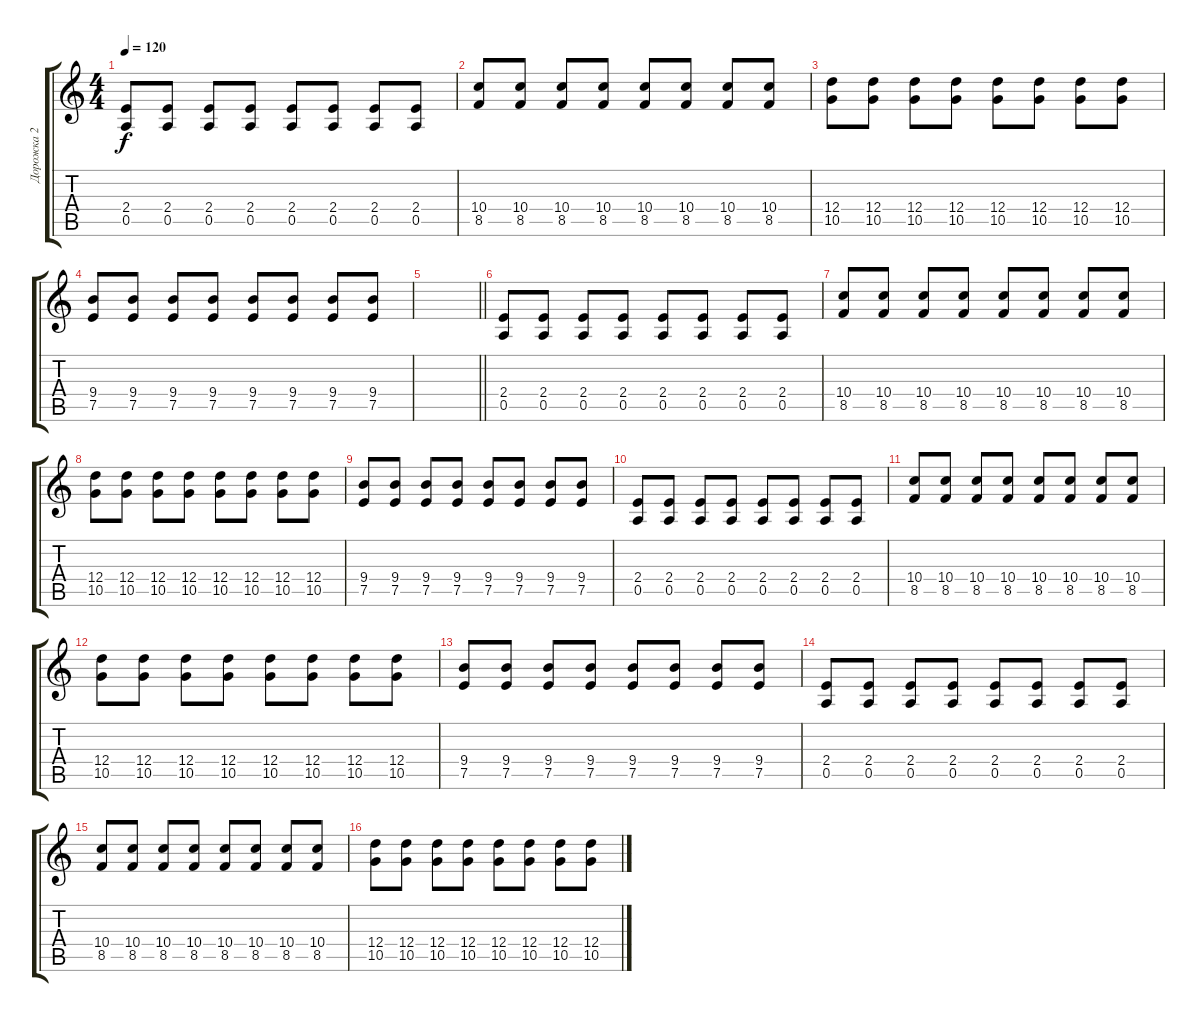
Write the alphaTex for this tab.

\track ("Дорожка 2" "Дорожка 2") {instrument distortionguitar}
\staff {score tabs}
\tuning (E4 B3 G3 D3 A2 E2) {hide}
\ts (4 4)
\tempo 120
\clef g2
\ks c
(2.4 0.5).8{dy f} (2.4 0.5).8 (2.4 0.5).8 (2.4 0.5).8 (2.4 0.5).8 (2.4 0.5).8 (2.4 0.5).8 (2.4 0.5).8 |
(10.4 8.5).8 (10.4 8.5).8 (10.4 8.5).8 (10.4 8.5).8 (10.4 8.5).8 (10.4 8.5).8 (10.4 8.5).8 (10.4 8.5).8 |
(12.4 10.5).8 (12.4 10.5).8 (12.4 10.5).8 (12.4 10.5).8 (12.4 10.5).8 (12.4 10.5).8 (12.4 10.5).8 (12.4 10.5).8 |
(9.4 7.5).8 (9.4 7.5).8 (9.4 7.5).8 (9.4 7.5).8 (9.4 7.5).8 (9.4 7.5).8 (9.4 7.5).8 (9.4 7.5).8 |
\barLineRight lightlight
|
(2.4 0.5).8 (2.4 0.5).8 (2.4 0.5).8 (2.4 0.5).8 (2.4 0.5).8 (2.4 0.5).8 (2.4 0.5).8 (2.4 0.5).8 |
(10.4 8.5).8 (10.4 8.5).8 (10.4 8.5).8 (10.4 8.5).8 (10.4 8.5).8 (10.4 8.5).8 (10.4 8.5).8 (10.4 8.5).8 |
(12.4 10.5).8 (12.4 10.5).8 (12.4 10.5).8 (12.4 10.5).8 (12.4 10.5).8 (12.4 10.5).8 (12.4 10.5).8 (12.4 10.5).8 |
(9.4 7.5).8 (9.4 7.5).8 (9.4 7.5).8 (9.4 7.5).8 (9.4 7.5).8 (9.4 7.5).8 (9.4 7.5).8 (9.4 7.5).8 |
(2.4 0.5).8 (2.4 0.5).8 (2.4 0.5).8 (2.4 0.5).8 (2.4 0.5).8 (2.4 0.5).8 (2.4 0.5).8 (2.4 0.5).8 |
(10.4 8.5).8 (10.4 8.5).8 (10.4 8.5).8 (10.4 8.5).8 (10.4 8.5).8 (10.4 8.5).8 (10.4 8.5).8 (10.4 8.5).8 |
(12.4 10.5).8 (12.4 10.5).8 (12.4 10.5).8 (12.4 10.5).8 (12.4 10.5).8 (12.4 10.5).8 (12.4 10.5).8 (12.4 10.5).8 |
(9.4 7.5).8 (9.4 7.5).8 (9.4 7.5).8 (9.4 7.5).8 (9.4 7.5).8 (9.4 7.5).8 (9.4 7.5).8 (9.4 7.5).8 |
(2.4 0.5).8 (2.4 0.5).8 (2.4 0.5).8 (2.4 0.5).8 (2.4 0.5).8 (2.4 0.5).8 (2.4 0.5).8 (2.4 0.5).8 |
(10.4 8.5).8 (10.4 8.5).8 (10.4 8.5).8 (10.4 8.5).8 (10.4 8.5).8 (10.4 8.5).8 (10.4 8.5).8 (10.4 8.5).8 |
(12.4 10.5).8 (12.4 10.5).8 (12.4 10.5).8 (12.4 10.5).8 (12.4 10.5).8 (12.4 10.5).8 (12.4 10.5).8 (12.4 10.5).8
